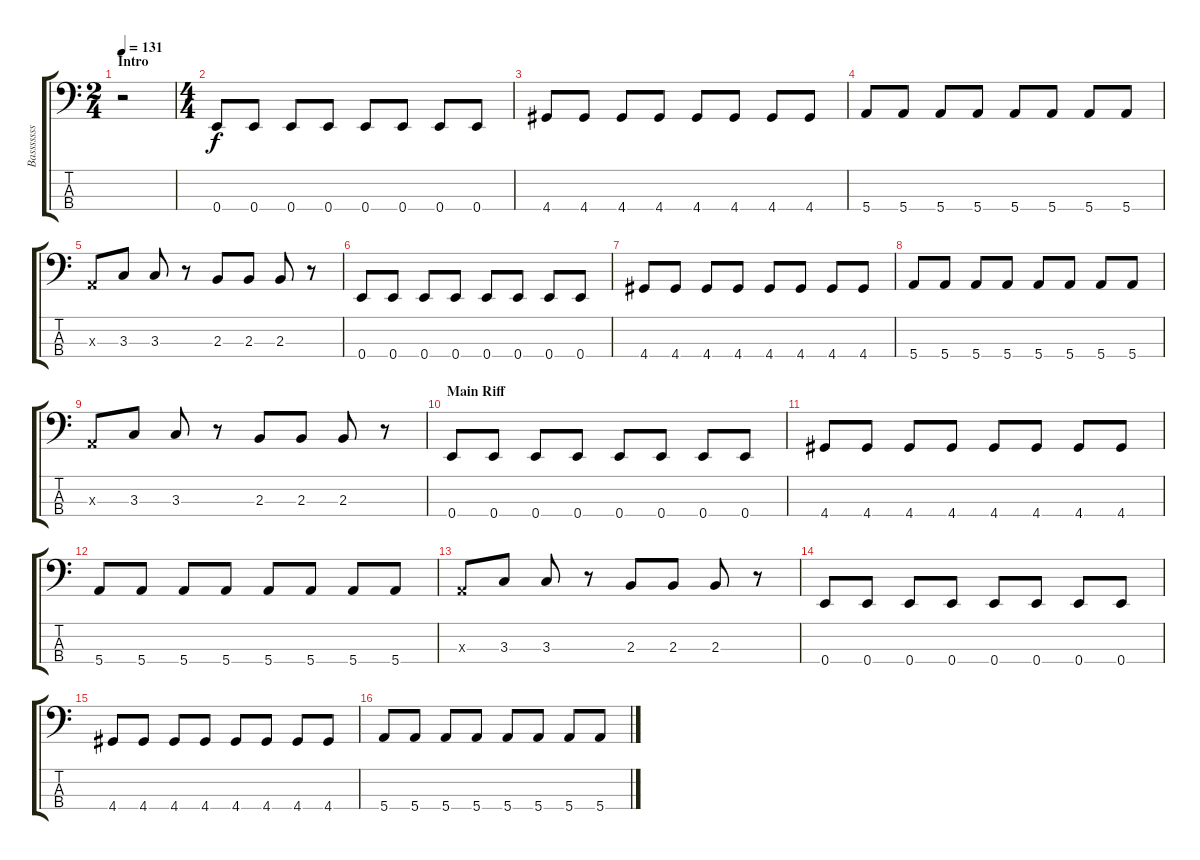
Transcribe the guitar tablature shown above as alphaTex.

\track ("Basssssss" "Basssssss") {instrument slapbass2}
\staff {score tabs}
\tuning (G2 D2 A1 E1) {hide}
\ts (2 4)
\section ("" "Intro")
\tempo 131
\clef f4
\ks c
r.2{dy f instrument slapbass2} |
\ts (4 4)
0.4.8 0.4.8 0.4.8 0.4.8 0.4.8 0.4.8 0.4.8 0.4.8 |
4.4.8 4.4.8 4.4.8 4.4.8 4.4.8 4.4.8 4.4.8 4.4.8 |
5.4.8 5.4.8 5.4.8 5.4.8 5.4.8 5.4.8 5.4.8 5.4.8 |
0.3{x}.8 3.3.8 3.3.8 r.8 2.3.8 2.3.8 2.3.8 r.8 |
0.4.8 0.4.8 0.4.8 0.4.8 0.4.8 0.4.8 0.4.8 0.4.8 |
4.4.8 4.4.8 4.4.8 4.4.8 4.4.8 4.4.8 4.4.8 4.4.8 |
5.4.8 5.4.8 5.4.8 5.4.8 5.4.8 5.4.8 5.4.8 5.4.8 |
0.3{x}.8 3.3.8 3.3.8 r.8 2.3.8 2.3.8 2.3.8 r.8 |
\section ("" "Main Riff")
0.4.8 0.4.8 0.4.8 0.4.8 0.4.8 0.4.8 0.4.8 0.4.8 |
4.4.8 4.4.8 4.4.8 4.4.8 4.4.8 4.4.8 4.4.8 4.4.8 |
5.4.8 5.4.8 5.4.8 5.4.8 5.4.8 5.4.8 5.4.8 5.4.8 |
0.3{x}.8 3.3.8 3.3.8 r.8 2.3.8 2.3.8 2.3.8 r.8 |
0.4.8 0.4.8 0.4.8 0.4.8 0.4.8 0.4.8 0.4.8 0.4.8 |
4.4.8 4.4.8 4.4.8 4.4.8 4.4.8 4.4.8 4.4.8 4.4.8 |
5.4.8 5.4.8 5.4.8 5.4.8 5.4.8 5.4.8 5.4.8 5.4.8
